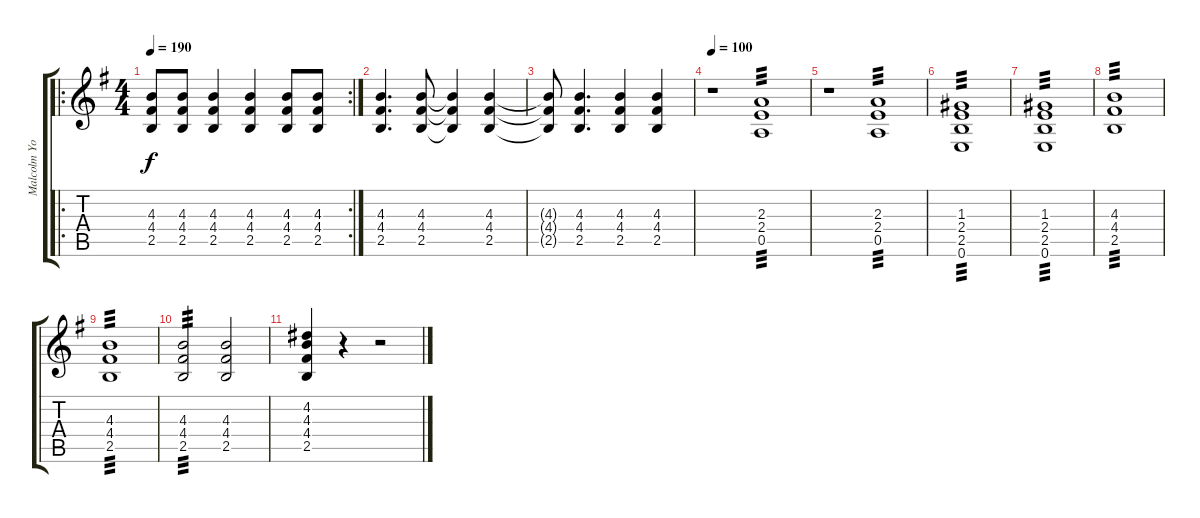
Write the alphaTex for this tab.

\track ("Malcolm Young (Rhythm Guitar)" "Malcolm Yo") {instrument overdrivenguitar}
\staff {score tabs}
\tuning (E4 B3 G3 D3 A2 E2) {hide}
\ro
\rc 2
\ts (4 4)
\tempo 190
\clef g2
\ks g
(4.3{t} 4.4{t} 2.5{t}).8{dy f} (4.3 4.4 2.5).8 (4.3 4.4 2.5).4 (4.3 4.4 2.5).4 (4.3 4.4 2.5).8 (4.3 4.4 2.5).8 |
(4.3 4.4 2.5).4{d} (4.3 4.4 2.5).8 (4.3{t} 4.4{t} 2.5{t}).4 (4.3 4.4 2.5).4 |
(4.3{t} 4.4{t} 2.5{t}).8 (4.3 4.4 2.5).4{d} (4.3 4.4 2.5).4 (4.3 4.4 2.5).4 |
\tempo 100
r.1 (2.3 2.4 0.5).1{tp 3} |
r.1 (2.3 2.4 0.5).1{tp 3} |
(1.3 2.4 2.5 0.6).1{tp 3} |
(1.3 2.4 2.5 0.6).1{tp 3} |
(4.3 4.4 2.5).1{tp 3} |
(4.3 4.4 2.5).1{tp 3} |
(4.3 4.4 2.5).2{tp 3} (4.3 4.4 2.5).2 |
(4.2 4.3 4.4 2.5).4 r.4 r.2
